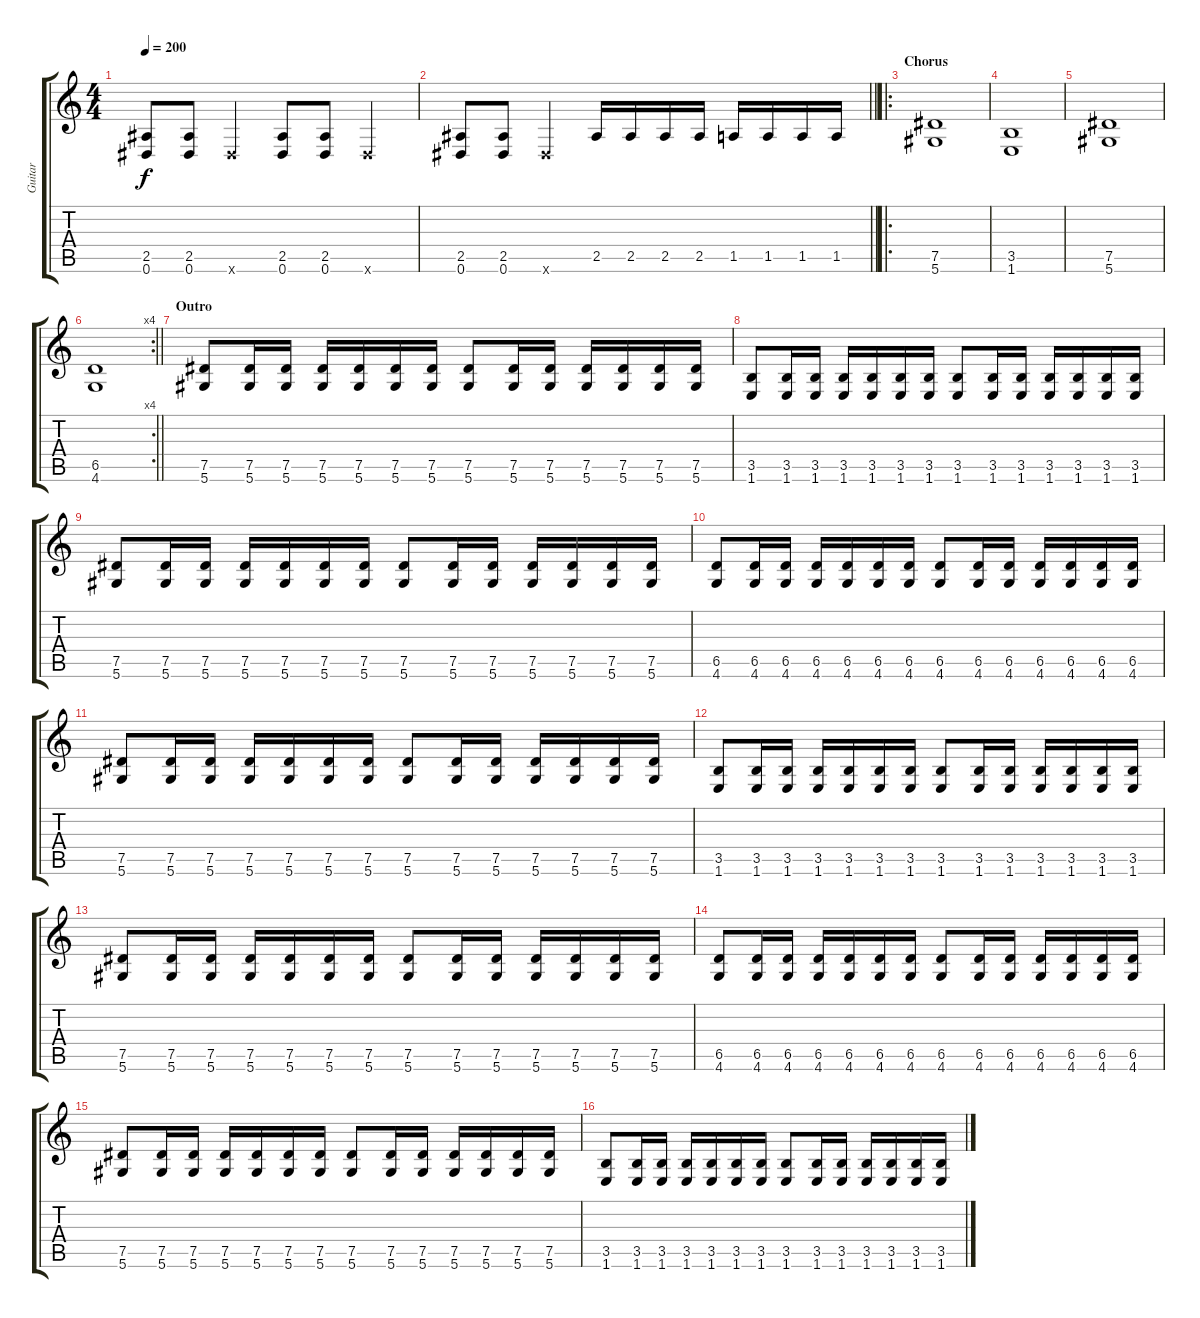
\track ("Guitar" "Guitar") {instrument acousticguitarsteel}
\staff {score tabs}
\tuning (Eb4 Bb3 Gb3 Db3 Ab2 Eb2) {hide}
\ts (4 4)
\tempo 200
\clef g2
\ks c
(2.5 0.6).8{dy f} (2.5 0.6).8 0.6{x}.4 (2.5 0.6).8 (2.5 0.6).8 0.6{x}.4 |
\barLineRight lightlight
(2.5 0.6).8 (2.5 0.6).8 0.6{x}.4 2.5.16 2.5.16 2.5.16 2.5.16 1.5.16 1.5.16 1.5.16 1.5.16 |
\ro
\section ("" "Chorus")
(7.5 5.6).1 |
(3.5 1.6).1 |
(7.5 5.6).1 |
\rc 4
\barLineRight lightlight
(6.5 4.6).1 |
\section ("" "Outro")
(7.5 5.6).8 (7.5 5.6).16 (7.5 5.6).16 (7.5 5.6).16 (7.5 5.6).16 (7.5 5.6).16 (7.5 5.6).16 (7.5 5.6).8 (7.5 5.6).16 (7.5 5.6).16 (7.5 5.6).16 (7.5 5.6).16 (7.5 5.6).16 (7.5 5.6).16 |
(3.5 1.6).8 (3.5 1.6).16 (3.5 1.6).16 (3.5 1.6).16 (3.5 1.6).16 (3.5 1.6).16 (3.5 1.6).16 (3.5 1.6).8 (3.5 1.6).16 (3.5 1.6).16 (3.5 1.6).16 (3.5 1.6).16 (3.5 1.6).16 (3.5 1.6).16 |
(7.5 5.6).8 (7.5 5.6).16 (7.5 5.6).16 (7.5 5.6).16 (7.5 5.6).16 (7.5 5.6).16 (7.5 5.6).16 (7.5 5.6).8 (7.5 5.6).16 (7.5 5.6).16 (7.5 5.6).16 (7.5 5.6).16 (7.5 5.6).16 (7.5 5.6).16 |
(6.5 4.6).8 (6.5 4.6).16 (6.5 4.6).16 (6.5 4.6).16 (6.5 4.6).16 (6.5 4.6).16 (6.5 4.6).16 (6.5 4.6).8 (6.5 4.6).16 (6.5 4.6).16 (6.5 4.6).16 (6.5 4.6).16 (6.5 4.6).16 (6.5 4.6).16 |
(7.5 5.6).8 (7.5 5.6).16 (7.5 5.6).16 (7.5 5.6).16 (7.5 5.6).16 (7.5 5.6).16 (7.5 5.6).16 (7.5 5.6).8 (7.5 5.6).16 (7.5 5.6).16 (7.5 5.6).16 (7.5 5.6).16 (7.5 5.6).16 (7.5 5.6).16 |
(3.5 1.6).8 (3.5 1.6).16 (3.5 1.6).16 (3.5 1.6).16 (3.5 1.6).16 (3.5 1.6).16 (3.5 1.6).16 (3.5 1.6).8 (3.5 1.6).16 (3.5 1.6).16 (3.5 1.6).16 (3.5 1.6).16 (3.5 1.6).16 (3.5 1.6).16 |
(7.5 5.6).8 (7.5 5.6).16 (7.5 5.6).16 (7.5 5.6).16 (7.5 5.6).16 (7.5 5.6).16 (7.5 5.6).16 (7.5 5.6).8 (7.5 5.6).16 (7.5 5.6).16 (7.5 5.6).16 (7.5 5.6).16 (7.5 5.6).16 (7.5 5.6).16 |
(6.5 4.6).8 (6.5 4.6).16 (6.5 4.6).16 (6.5 4.6).16 (6.5 4.6).16 (6.5 4.6).16 (6.5 4.6).16 (6.5 4.6).8 (6.5 4.6).16 (6.5 4.6).16 (6.5 4.6).16 (6.5 4.6).16 (6.5 4.6).16 (6.5 4.6).16 |
(7.5 5.6).8 (7.5 5.6).16 (7.5 5.6).16 (7.5 5.6).16 (7.5 5.6).16 (7.5 5.6).16 (7.5 5.6).16 (7.5 5.6).8 (7.5 5.6).16 (7.5 5.6).16 (7.5 5.6).16 (7.5 5.6).16 (7.5 5.6).16 (7.5 5.6).16 |
(3.5 1.6).8 (3.5 1.6).16 (3.5 1.6).16 (3.5 1.6).16 (3.5 1.6).16 (3.5 1.6).16 (3.5 1.6).16 (3.5 1.6).8 (3.5 1.6).16 (3.5 1.6).16 (3.5 1.6).16 (3.5 1.6).16 (3.5 1.6).16 (3.5 1.6).16
